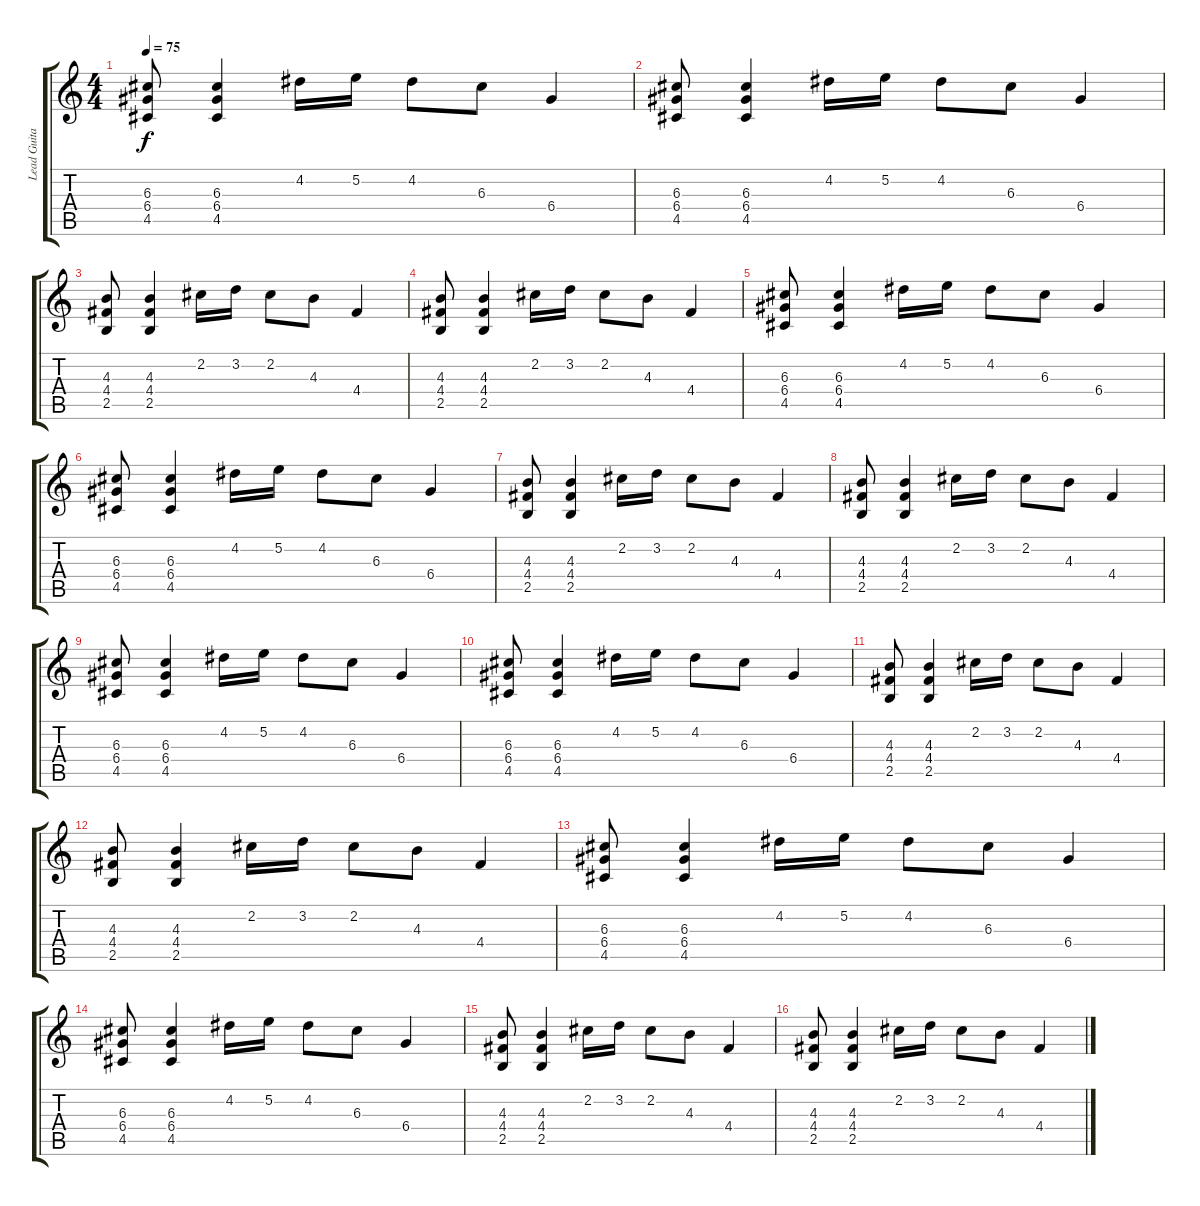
\track ("Lead Guitar" "Lead Guita") {instrument distortionguitar}
\staff {score tabs}
\tuning (E4 B3 G3 D3 A2 D2) {hide}
\ts (4 4)
\tempo 75
\clef g2
\ks c
(6.3 6.4 4.5).8{dy f instrument distortionguitar} (6.3 6.4 4.5).4 4.2.16 5.2.16 4.2.8 6.3.8 6.4.4 |
(6.3 6.4 4.5).8 (6.3 6.4 4.5).4 4.2.16 5.2.16 4.2.8 6.3.8 6.4.4 |
(4.3 4.4 2.5).8 (4.3 4.4 2.5).4 2.2.16 3.2.16 2.2.8 4.3.8 4.4.4 |
(4.3 4.4 2.5).8 (4.3 4.4 2.5).4 2.2.16 3.2.16 2.2.8 4.3.8 4.4.4 |
(6.3 6.4 4.5).8 (6.3 6.4 4.5).4 4.2.16 5.2.16 4.2.8 6.3.8 6.4.4 |
(6.3 6.4 4.5).8 (6.3 6.4 4.5).4 4.2.16 5.2.16 4.2.8 6.3.8 6.4.4 |
(4.3 4.4 2.5).8 (4.3 4.4 2.5).4 2.2.16 3.2.16 2.2.8 4.3.8 4.4.4 |
(4.3 4.4 2.5).8 (4.3 4.4 2.5).4 2.2.16 3.2.16 2.2.8 4.3.8 4.4.4 |
(6.3 6.4 4.5).8 (6.3 6.4 4.5).4 4.2.16 5.2.16 4.2.8 6.3.8 6.4.4 |
(6.3 6.4 4.5).8 (6.3 6.4 4.5).4 4.2.16 5.2.16 4.2.8 6.3.8 6.4.4 |
(4.3 4.4 2.5).8 (4.3 4.4 2.5).4 2.2.16 3.2.16 2.2.8 4.3.8 4.4.4 |
(4.3 4.4 2.5).8 (4.3 4.4 2.5).4 2.2.16 3.2.16 2.2.8 4.3.8 4.4.4 |
(6.3 6.4 4.5).8 (6.3 6.4 4.5).4 4.2.16 5.2.16 4.2.8 6.3.8 6.4.4 |
(6.3 6.4 4.5).8 (6.3 6.4 4.5).4 4.2.16 5.2.16 4.2.8 6.3.8 6.4.4 |
(4.3 4.4 2.5).8 (4.3 4.4 2.5).4 2.2.16 3.2.16 2.2.8 4.3.8 4.4.4 |
(4.3 4.4 2.5).8 (4.3 4.4 2.5).4 2.2.16 3.2.16 2.2.8 4.3.8 4.4.4
